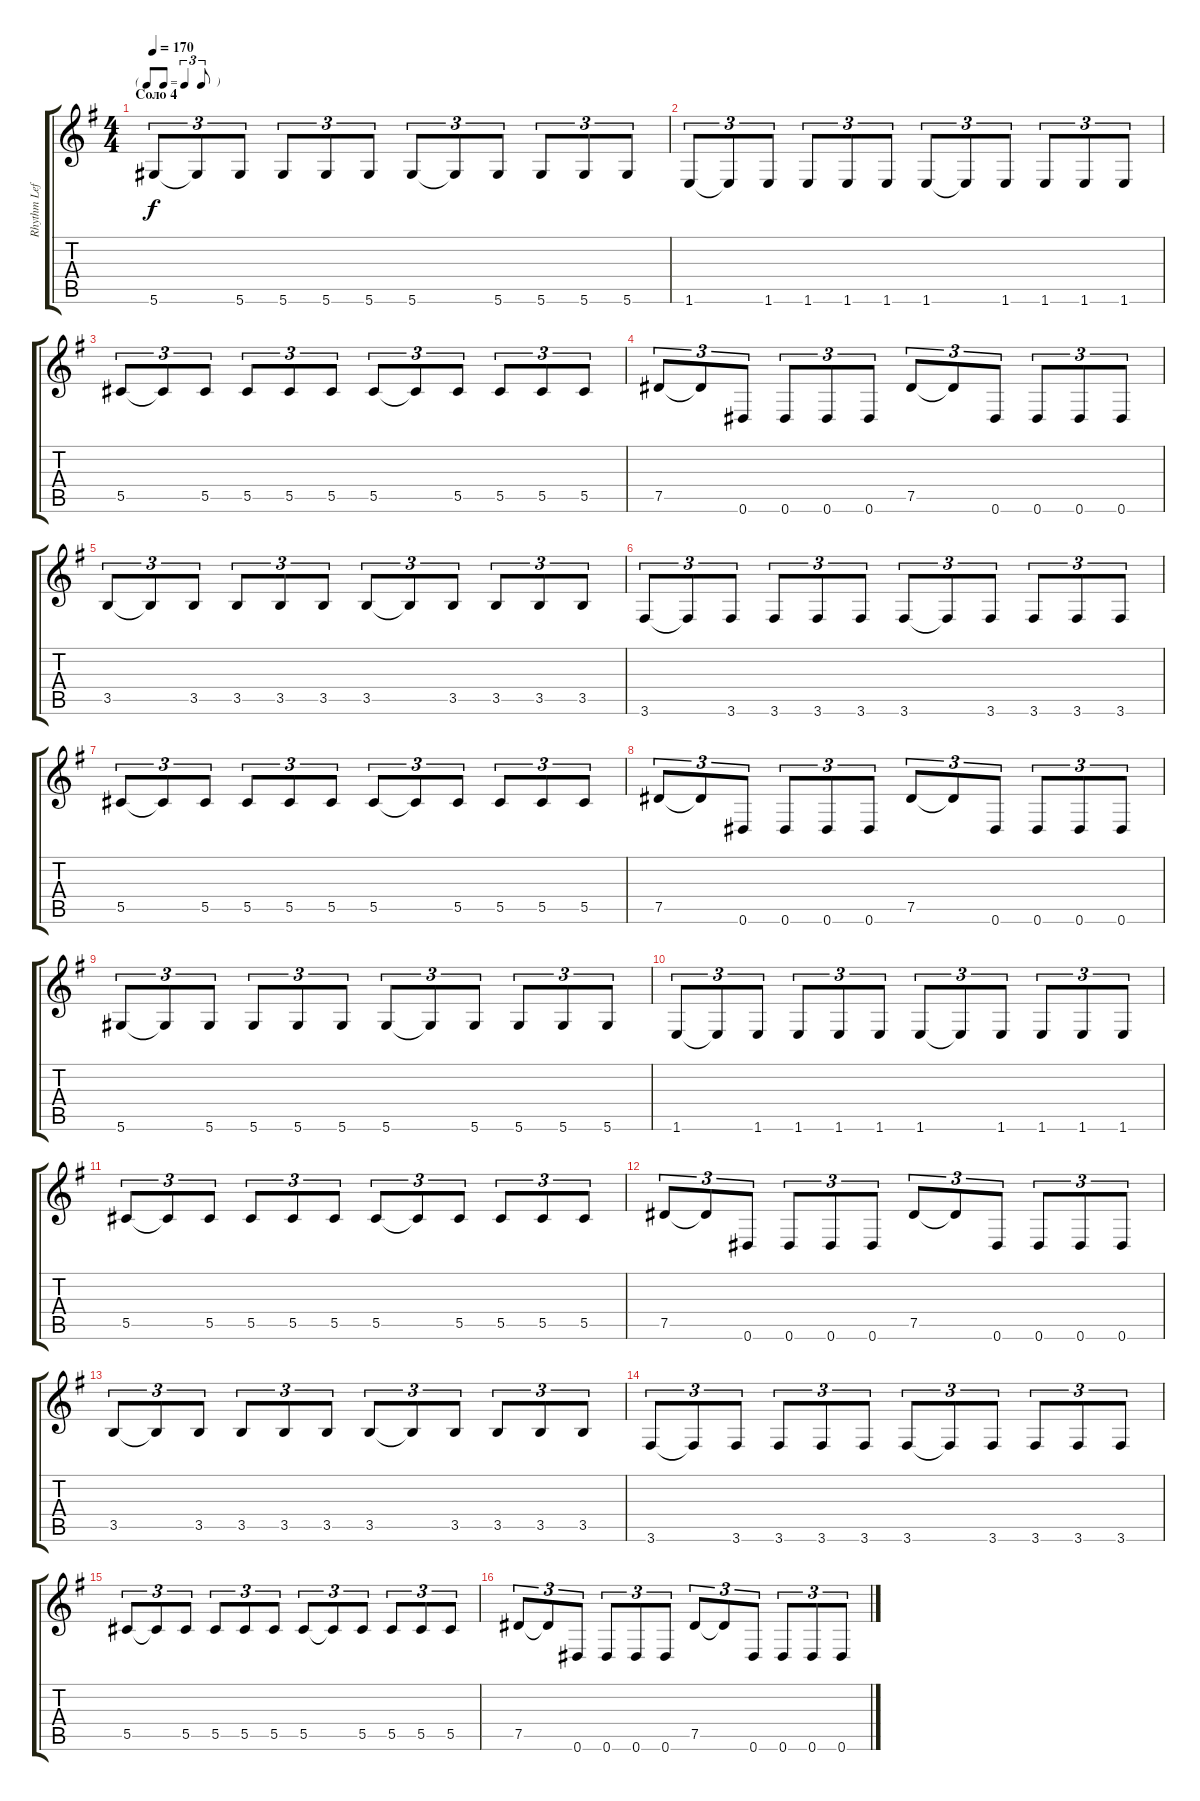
\track ("Rhythm Left" "Rhythm Lef") {instrument distortionguitar}
\staff {score tabs}
\tuning (Eb4 Bb3 Gb3 Db3 Ab2 Eb2) {hide}
\ts (4 4)
\tf triplet8th
\section ("" "Соло 4")
\tempo 170
\clef g2
\ks eminor
5.6.8{tu (3 2) dy f} 5.6{t}.8{tu (3 2)} 5.6.8{tu (3 2)} 5.6.8{tu (3 2)} 5.6.8{tu (3 2)} 5.6.8{tu (3 2)} 5.6.8{tu (3 2)} 5.6{t}.8{tu (3 2)} 5.6.8{tu (3 2)} 5.6.8{tu (3 2)} 5.6.8{tu (3 2)} 5.6.8{tu (3 2)} |
1.6.8{tu (3 2)} 1.6{t}.8{tu (3 2)} 1.6.8{tu (3 2)} 1.6.8{tu (3 2)} 1.6.8{tu (3 2)} 1.6.8{tu (3 2)} 1.6.8{tu (3 2)} 1.6{t}.8{tu (3 2)} 1.6.8{tu (3 2)} 1.6.8{tu (3 2)} 1.6.8{tu (3 2)} 1.6.8{tu (3 2)} |
5.5.8{tu (3 2)} 5.5{t}.8{tu (3 2)} 5.5.8{tu (3 2)} 5.5.8{tu (3 2)} 5.5.8{tu (3 2)} 5.5.8{tu (3 2)} 5.5.8{tu (3 2)} 5.5{t}.8{tu (3 2)} 5.5.8{tu (3 2)} 5.5.8{tu (3 2)} 5.5.8{tu (3 2)} 5.5.8{tu (3 2)} |
7.5.8{tu (3 2)} 7.5{t}.8{tu (3 2)} 0.6.8{tu (3 2)} 0.6.8{tu (3 2)} 0.6.8{tu (3 2)} 0.6.8{tu (3 2)} 7.5.8{tu (3 2)} 7.5{t}.8{tu (3 2)} 0.6.8{tu (3 2)} 0.6.8{tu (3 2)} 0.6.8{tu (3 2)} 0.6.8{tu (3 2)} |
3.5.8{tu (3 2)} 3.5{t}.8{tu (3 2)} 3.5.8{tu (3 2)} 3.5.8{tu (3 2)} 3.5.8{tu (3 2)} 3.5.8{tu (3 2)} 3.5.8{tu (3 2)} 3.5{t}.8{tu (3 2)} 3.5.8{tu (3 2)} 3.5.8{tu (3 2)} 3.5.8{tu (3 2)} 3.5.8{tu (3 2)} |
3.6.8{tu (3 2)} 3.6{t}.8{tu (3 2)} 3.6.8{tu (3 2)} 3.6.8{tu (3 2)} 3.6.8{tu (3 2)} 3.6.8{tu (3 2)} 3.6.8{tu (3 2)} 3.6{t}.8{tu (3 2)} 3.6.8{tu (3 2)} 3.6.8{tu (3 2)} 3.6.8{tu (3 2)} 3.6.8{tu (3 2)} |
5.5.8{tu (3 2)} 5.5{t}.8{tu (3 2)} 5.5.8{tu (3 2)} 5.5.8{tu (3 2)} 5.5.8{tu (3 2)} 5.5.8{tu (3 2)} 5.5.8{tu (3 2)} 5.5{t}.8{tu (3 2)} 5.5.8{tu (3 2)} 5.5.8{tu (3 2)} 5.5.8{tu (3 2)} 5.5.8{tu (3 2)} |
7.5.8{tu (3 2)} 7.5{t}.8{tu (3 2)} 0.6.8{tu (3 2)} 0.6.8{tu (3 2)} 0.6.8{tu (3 2)} 0.6.8{tu (3 2)} 7.5.8{tu (3 2)} 7.5{t}.8{tu (3 2)} 0.6.8{tu (3 2)} 0.6.8{tu (3 2)} 0.6.8{tu (3 2)} 0.6.8{tu (3 2)} |
5.6.8{tu (3 2)} 5.6{t}.8{tu (3 2)} 5.6.8{tu (3 2)} 5.6.8{tu (3 2)} 5.6.8{tu (3 2)} 5.6.8{tu (3 2)} 5.6.8{tu (3 2)} 5.6{t}.8{tu (3 2)} 5.6.8{tu (3 2)} 5.6.8{tu (3 2)} 5.6.8{tu (3 2)} 5.6.8{tu (3 2)} |
1.6.8{tu (3 2)} 1.6{t}.8{tu (3 2)} 1.6.8{tu (3 2)} 1.6.8{tu (3 2)} 1.6.8{tu (3 2)} 1.6.8{tu (3 2)} 1.6.8{tu (3 2)} 1.6{t}.8{tu (3 2)} 1.6.8{tu (3 2)} 1.6.8{tu (3 2)} 1.6.8{tu (3 2)} 1.6.8{tu (3 2)} |
5.5.8{tu (3 2)} 5.5{t}.8{tu (3 2)} 5.5.8{tu (3 2)} 5.5.8{tu (3 2)} 5.5.8{tu (3 2)} 5.5.8{tu (3 2)} 5.5.8{tu (3 2)} 5.5{t}.8{tu (3 2)} 5.5.8{tu (3 2)} 5.5.8{tu (3 2)} 5.5.8{tu (3 2)} 5.5.8{tu (3 2)} |
7.5.8{tu (3 2)} 7.5{t}.8{tu (3 2)} 0.6.8{tu (3 2)} 0.6.8{tu (3 2)} 0.6.8{tu (3 2)} 0.6.8{tu (3 2)} 7.5.8{tu (3 2)} 7.5{t}.8{tu (3 2)} 0.6.8{tu (3 2)} 0.6.8{tu (3 2)} 0.6.8{tu (3 2)} 0.6.8{tu (3 2)} |
3.5.8{tu (3 2)} 3.5{t}.8{tu (3 2)} 3.5.8{tu (3 2)} 3.5.8{tu (3 2)} 3.5.8{tu (3 2)} 3.5.8{tu (3 2)} 3.5.8{tu (3 2)} 3.5{t}.8{tu (3 2)} 3.5.8{tu (3 2)} 3.5.8{tu (3 2)} 3.5.8{tu (3 2)} 3.5.8{tu (3 2)} |
3.6.8{tu (3 2)} 3.6{t}.8{tu (3 2)} 3.6.8{tu (3 2)} 3.6.8{tu (3 2)} 3.6.8{tu (3 2)} 3.6.8{tu (3 2)} 3.6.8{tu (3 2)} 3.6{t}.8{tu (3 2)} 3.6.8{tu (3 2)} 3.6.8{tu (3 2)} 3.6.8{tu (3 2)} 3.6.8{tu (3 2)} |
5.5.8{tu (3 2)} 5.5{t}.8{tu (3 2)} 5.5.8{tu (3 2)} 5.5.8{tu (3 2)} 5.5.8{tu (3 2)} 5.5.8{tu (3 2)} 5.5.8{tu (3 2)} 5.5{t}.8{tu (3 2)} 5.5.8{tu (3 2)} 5.5.8{tu (3 2)} 5.5.8{tu (3 2)} 5.5.8{tu (3 2)} |
7.5.8{tu (3 2)} 7.5{t}.8{tu (3 2)} 0.6.8{tu (3 2)} 0.6.8{tu (3 2)} 0.6.8{tu (3 2)} 0.6.8{tu (3 2)} 7.5.8{tu (3 2)} 7.5{t}.8{tu (3 2)} 0.6.8{tu (3 2)} 0.6.8{tu (3 2)} 0.6.8{tu (3 2)} 0.6.8{tu (3 2)}
